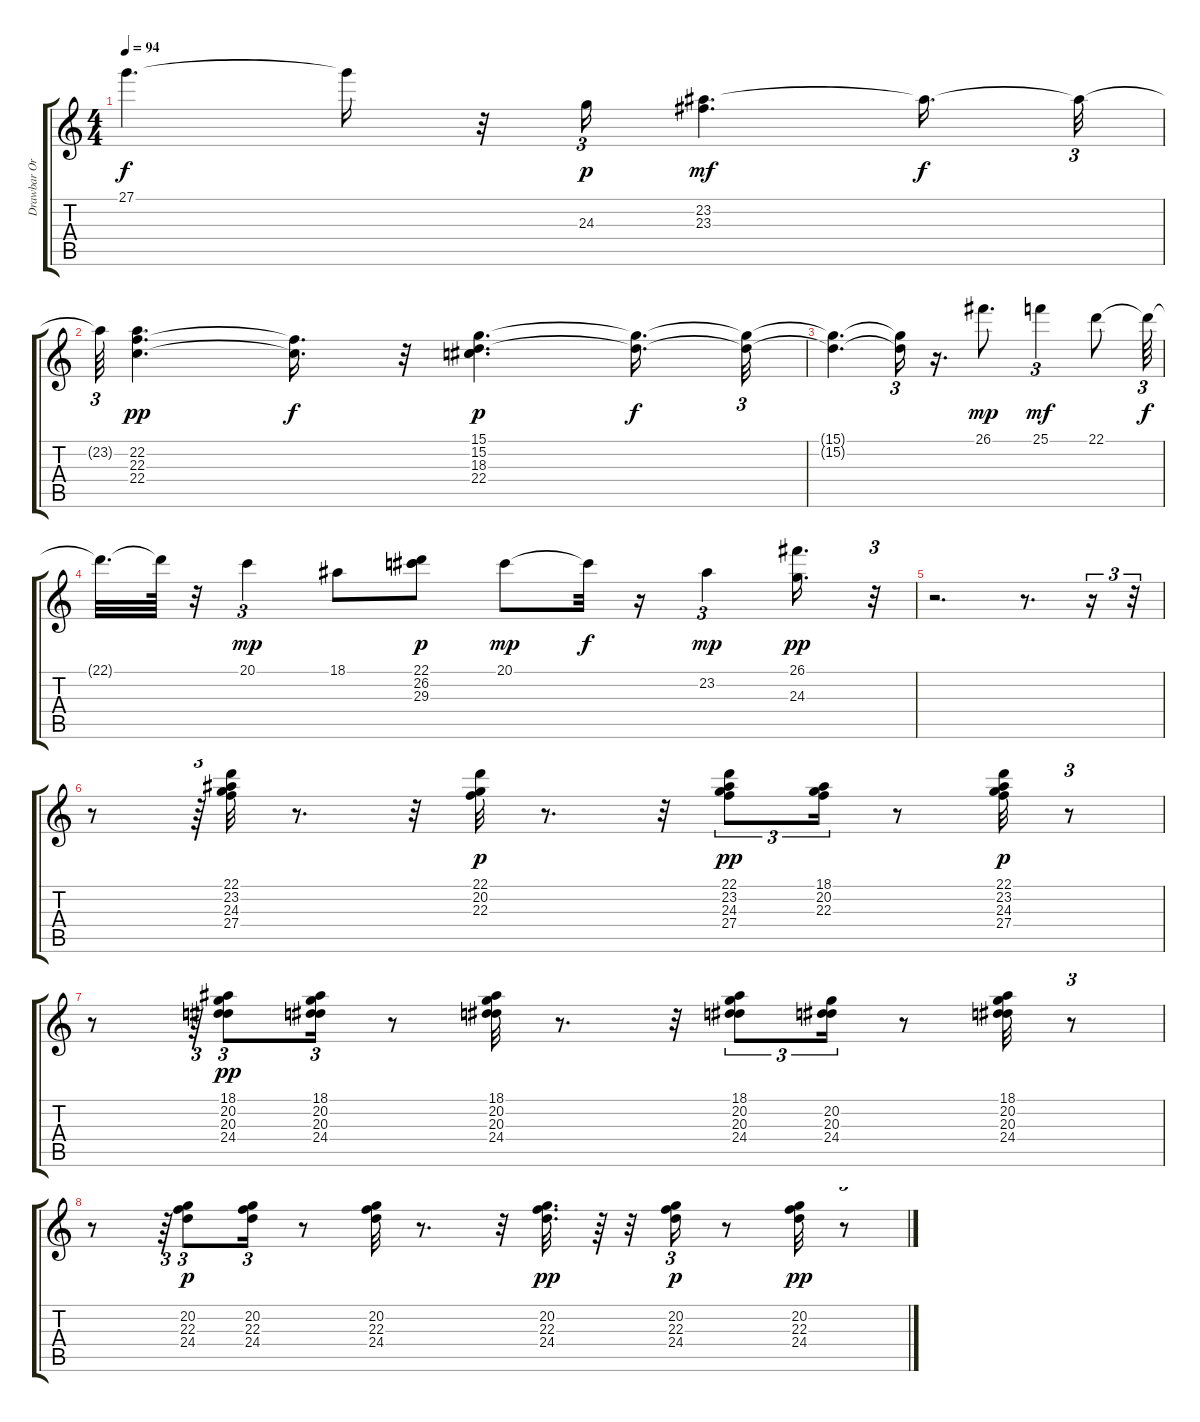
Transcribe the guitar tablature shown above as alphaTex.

\track ("Drawbar Organ" "Drawbar Or") {instrument drawbarorgan}
\staff {score tabs}
\tuning (E4 B3 G3 D3 A2 E2) {hide}
\ts (4 4)
\tempo 94
\clef g2
\ks c
27.1{t}.4{d dy f} 27.1{t}.16 r.32 24.3.16{tu (3 2) dy p} (23.2 23.3).4{d dy mf} 23.2{t}.16{d dy f} 23.2{t}.32{tu (3 2)} |
23.2{t}.64{tu (3 2)} (22.2 22.3 22.4).4{d dy pp} (22.3{t} 22.4{t}).16{d dy f} r.32 (15.1 15.2 18.3 22.4).4{d dy p} (15.1{t} 15.2{t}).16{d dy f} (15.1{t} 15.2{t}).32{tu (3 2)} |
(15.1{t} 15.2{t}).4{d} (15.1{t} 15.2{t}).16{tu (3 2)} r.16{d} 26.1.8{d dy mp} 25.1.4{tu (3 2) dy mf} 22.1.8 22.1{t}.64{tu (3 2) dy f} |
22.1{t}.32{d} 22.1{t}.64 r.32 20.1.4{tu (3 2) dy mp} 18.1.8 (22.1 26.2 29.3).8{dy p} 20.1.8{dy mp} 20.1{t}.32{dy f} r.16 23.2.4{tu (3 2) dy mp} (26.1 24.3).16{d dy pp} r.32{tu (3 2)} |
r.2{d} r.8{d} r.16{tu (3 2)} r.32{tu (3 2)} |
r.8 r.64{tu (3 2)} (22.1 23.2 24.3 27.4).32 r.8{d} r.32 (22.1 20.2 22.3).32{dy p} r.8{d} r.32 (22.1 23.2 24.3 27.4).8{tu (3 2) dy pp} (18.1 20.2 22.3).16{tu (3 2)} r.8 (22.1 23.2 24.3 27.4).32{dy p} r.8{tu (3 2)} |
r.8 r.64{tu (3 2)} (18.1 20.2 20.3 24.4).8{tu (3 2) dy pp} (18.1 20.2 20.3 24.4).16{tu (3 2)} r.8 (18.1 20.2 20.3 24.4).32 r.8{d} r.32 (18.1 20.2 20.3 24.4).8{tu (3 2)} (20.2 20.3 24.4).16{tu (3 2)} r.8 (18.1 20.2 20.3 24.4).32 r.8{tu (3 2)} |
r.8 r.64{tu (3 2)} (20.2 22.3 24.4).8{tu (3 2) dy p} (20.2 22.3 24.4).16{tu (3 2)} r.8 (20.2 22.3 24.4).32 r.8{d} r.32 (20.2 22.3 24.4).32{d dy pp} r.64 r.32 (20.2 22.3 24.4).16{tu (3 2) dy p} r.8 (20.2 22.3 24.4).32{dy pp} r.8{tu (3 2)}
